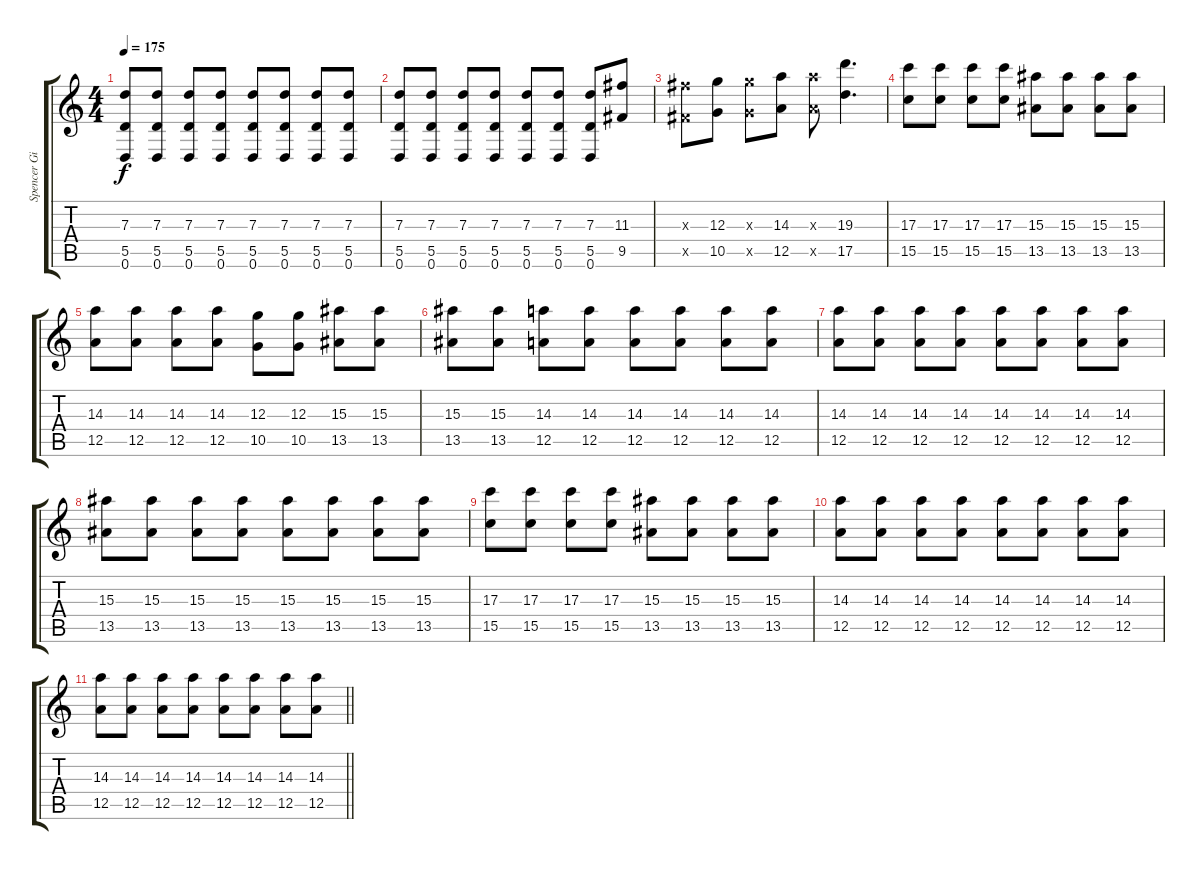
\track ("Spencer Gill - Guitar" "Spencer Gi") {instrument overdrivenguitar}
\staff {score tabs}
\tuning (E4 B3 G3 D3 A2 D2) {hide}
\ts (4 4)
\tempo 175
\clef g2
\ks c
(7.3 5.5 0.6).8{dy f} (7.3 5.5 0.6).8 (7.3 5.5 0.6).8 (7.3 5.5 0.6).8 (7.3 5.5 0.6).8 (7.3 5.5 0.6).8 (7.3 5.5 0.6).8 (7.3 5.5 0.6).8 |
(7.3 5.5 0.6).8 (7.3 5.5 0.6).8 (7.3 5.5 0.6).8 (7.3 5.5 0.6).8 (7.3 5.5 0.6).8 (7.3 5.5 0.6).8 (7.3 5.5 0.6).8 (11.3 9.5).8 |
(11.3{x} 9.5{x}).8 (12.3 10.5).8 (12.3{x} 10.5{x}).8 (14.3 12.5).8 (14.3{x} 12.5{x}).8 (19.3 17.5).4{d} |
(17.3 15.5).8 (17.3 15.5).8 (17.3 15.5).8 (17.3 15.5).8 (15.3 13.5).8 (15.3 13.5).8 (15.3 13.5).8 (15.3 13.5).8 |
(14.3 12.5).8 (14.3 12.5).8 (14.3 12.5).8 (14.3 12.5).8 (12.3 10.5).8 (12.3 10.5).8 (15.3 13.5).8 (15.3 13.5).8 |
(15.3 13.5).8 (15.3 13.5).8 (14.3 12.5).8 (14.3 12.5).8 (14.3 12.5).8 (14.3 12.5).8 (14.3 12.5).8 (14.3 12.5).8 |
(14.3 12.5).8 (14.3 12.5).8 (14.3 12.5).8 (14.3 12.5).8 (14.3 12.5).8 (14.3 12.5).8 (14.3 12.5).8 (14.3 12.5).8 |
(15.3 13.5).8 (15.3 13.5).8 (15.3 13.5).8 (15.3 13.5).8 (15.3 13.5).8 (15.3 13.5).8 (15.3 13.5).8 (15.3 13.5).8 |
(17.3 15.5).8 (17.3 15.5).8 (17.3 15.5).8 (17.3 15.5).8 (15.3 13.5).8 (15.3 13.5).8 (15.3 13.5).8 (15.3 13.5).8 |
(14.3 12.5).8 (14.3 12.5).8 (14.3 12.5).8 (14.3 12.5).8 (14.3 12.5).8 (14.3 12.5).8 (14.3 12.5).8 (14.3 12.5).8 |
\barLineRight lightlight
(14.3 12.5).8 (14.3 12.5).8 (14.3 12.5).8 (14.3 12.5).8 (14.3 12.5).8 (14.3 12.5).8 (14.3 12.5).8 (14.3 12.5).8
